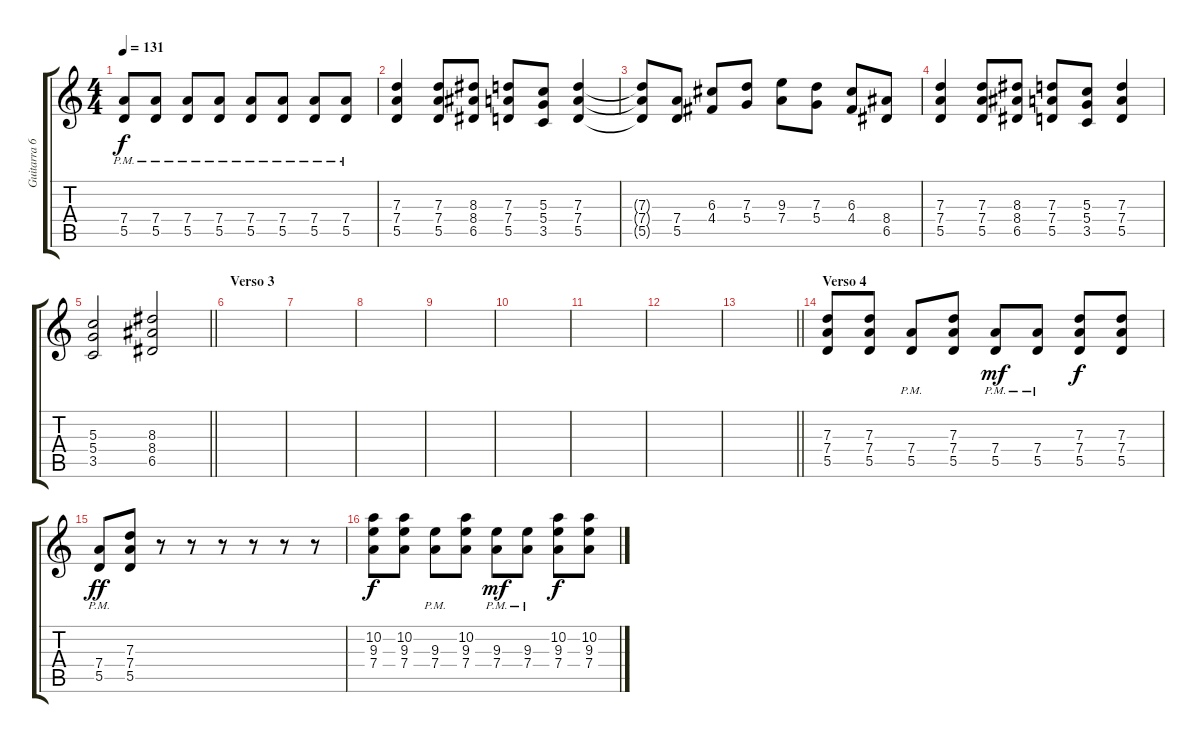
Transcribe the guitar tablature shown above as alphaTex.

\track ("Guitarra 6 Cuerdas" "Guitarra 6") {instrument distortionguitar}
\staff {score tabs}
\tuning (E4 B3 G3 D3 A2 E2) {hide}
\ts (4 4)
\tempo 131
\clef g2
\ks c
(7.4{pm} 5.5{pm}).8{dy f} (7.4{pm} 5.5{pm}).8 (7.4{pm} 5.5{pm}).8 (7.4{pm} 5.5{pm}).8 (7.4{pm} 5.5{pm}).8 (7.4{pm} 5.5{pm}).8 (7.4{pm} 5.5{pm}).8 (7.4{pm} 5.5{pm}).8 |
(7.3 7.4 5.5).4 (7.3 7.4 5.5).8 (8.3 8.4 6.5).8 (7.3 7.4 5.5).8 (5.3 5.4 3.5).8 (7.3 7.4 5.5).4 |
(7.3{t} 7.4{t} 5.5{t}).8 (7.4 5.5).8 (6.3 4.4).8 (7.3 5.4).8 (9.3 7.4).8 (7.3 5.4).8 (6.3 4.4).8 (8.4 6.5).8 |
(7.3 7.4 5.5).4 (7.3 7.4 5.5).8 (8.3 8.4 6.5).8 (7.3 7.4 5.5).8 (5.3 5.4 3.5).8 (7.3 7.4 5.5).4 |
\barLineRight lightlight
(5.3 5.4 3.5).2 (8.3 8.4 6.5).2 |
\section ("" "Verso 3")
|
|
|
|
|
|
|
\barLineRight lightlight
|
\section ("" "Verso 4")
(7.3 7.4 5.5).8 (7.3 7.4 5.5).8 (7.4{pm} 5.5).8 (7.3 7.4 5.5).8 (7.4{pm} 5.5{pm}).8{dy mf} (7.4{pm} 5.5{pm}).8 (7.3 7.4 5.5).8{dy f} (7.3 7.4 5.5).8 |
(7.4{pm} 5.5).8{dy ff} (7.3 7.4 5.5).8 r.8 r.8 r.8 r.8 r.8 r.8 |
(10.2 9.3 7.4).8{dy f} (10.2 9.3 7.4).8 (9.3{pm} 7.4{pm}).8 (10.2 9.3 7.4).8 (9.3{pm} 7.4{pm}).8{dy mf} (9.3{pm} 7.4{pm}).8 (10.2 9.3 7.4).8{dy f} (10.2 9.3 7.4).8
